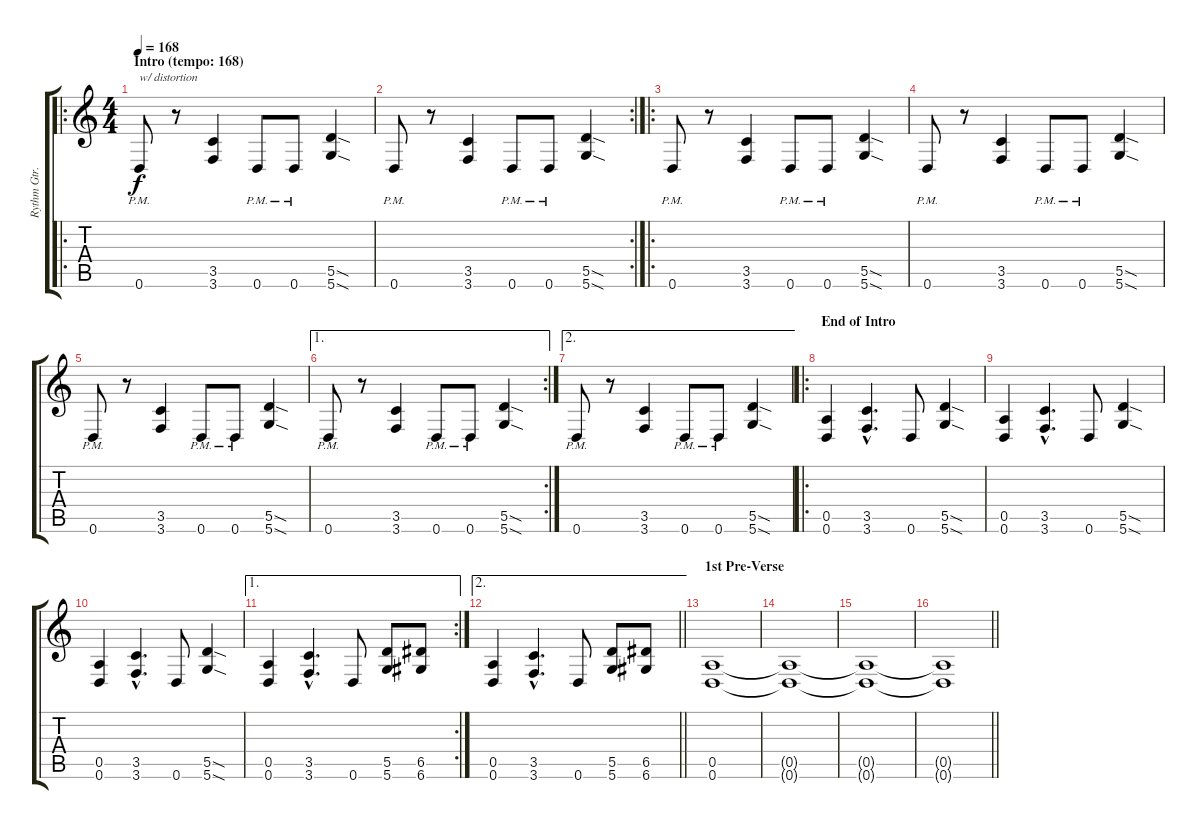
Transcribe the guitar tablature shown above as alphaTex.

\track ("Rythm Gtr. (J. Laukkonen)" "Rythm Gtr.") {instrument distortionguitar}
\staff {score tabs}
\tuning (E4 B3 G3 D3 A2 D2) {hide}
\ro
\ts (4 4)
\section ("" "Intro (tempo: 168)")
\tempo 168
\clef g2
\ks c
0.6{pm}.8{txt "w/ distortion" dy f instrument distortionguitar} r.8 (3.5 3.6).4 0.6{pm}.8 0.6{pm}.8 (5.5{sod} 5.6{sod}).4 |
\rc 2
0.6{pm}.8 r.8 (3.5 3.6).4 0.6{pm}.8 0.6{pm}.8 (5.5{sod} 5.6{sod}).4 |
\ro
0.6{pm}.8 r.8 (3.5 3.6).4 0.6{pm}.8 0.6{pm}.8 (5.5{sod} 5.6{sod}).4 |
0.6{pm}.8 r.8 (3.5 3.6).4 0.6{pm}.8 0.6{pm}.8 (5.5{sod} 5.6{sod}).4 |
0.6{pm}.8 r.8 (3.5 3.6).4 0.6{pm}.8 0.6{pm}.8 (5.5{sod} 5.6{sod}).4 |
\ae 1
\rc 2
0.6{pm}.8 r.8 (3.5 3.6).4 0.6{pm}.8 0.6{pm}.8 (5.5{sod} 5.6{sod}).4 |
\ae 2
0.6{pm}.8 r.8 (3.5 3.6).4 0.6{pm}.8 0.6{pm}.8 (5.5{sod} 5.6{sod}).4 |
\ro
\section ("" "End of Intro")
(0.5 0.6).4 (3.5{hac} 3.6{hac}).4{d} 0.6.8 (5.5{sod} 5.6{sod}).4 |
(0.5 0.6).4 (3.5{hac} 3.6{hac}).4{d} 0.6.8 (5.5{sod} 5.6{sod}).4 |
(0.5 0.6).4 (3.5{hac} 3.6{hac}).4{d} 0.6.8 (5.5{sod} 5.6{sod}).4 |
\ae 1
\rc 2
(0.5 0.6).4 (3.5{hac} 3.6{hac}).4{d} 0.6.8 (5.5 5.6).8 (6.5 6.6).8 |
\ae 2
\barLineRight lightlight
(0.5 0.6).4 (3.5{hac} 3.6{hac}).4{d} 0.6.8 (5.5 5.6).8 (6.5 6.6).8 |
\section ("" "1st Pre-Verse")
(0.5 0.6).1 |
(0.5{t} 0.6{t}).1 |
(0.5{t} 0.6{t}).1 |
\barLineRight lightlight
(0.5{t} 0.6{t}).1
